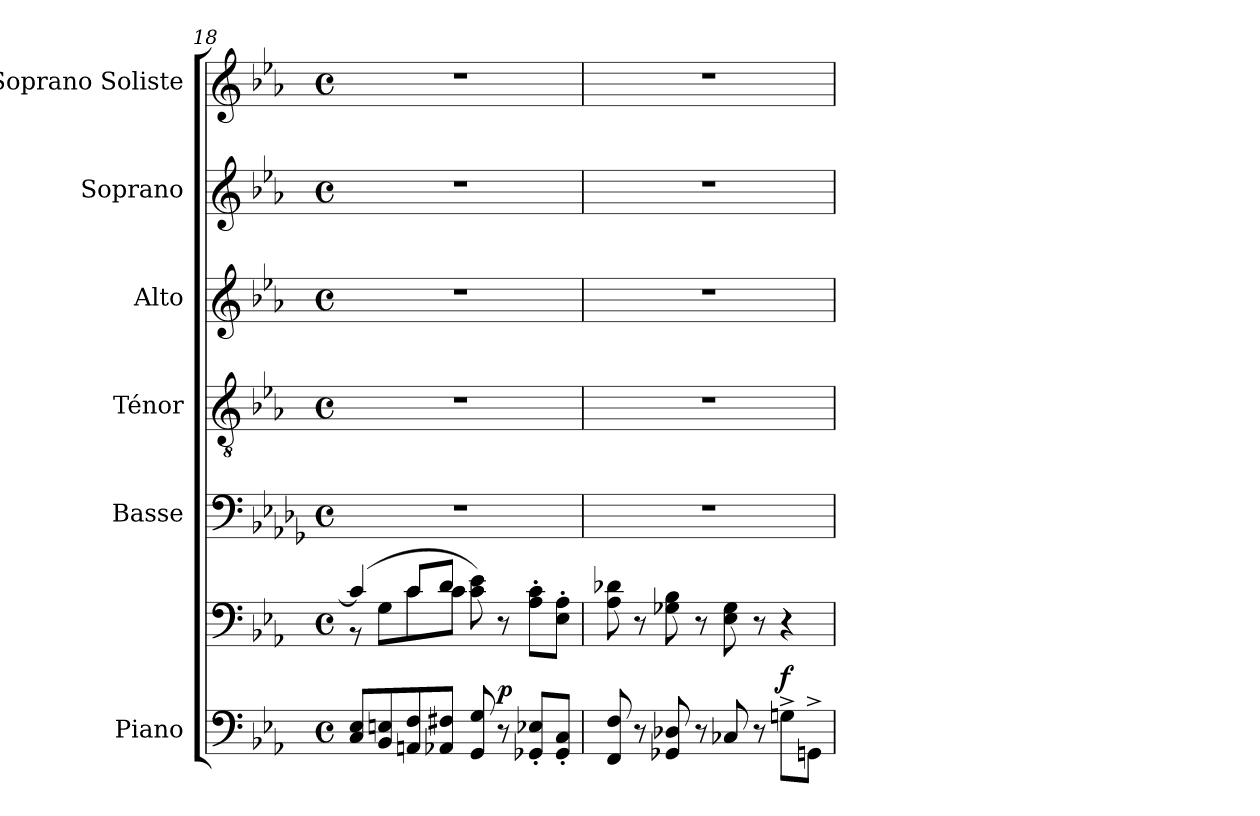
**kern	**kern	**dynam	**kern	**kern	**kern	**kern	**kern
*part6	*part6	*part6	*part5	*part4	*part3	*part2	*part1
*staff7	*staff6	*staff6/7	*staff5	*staff4	*staff3	*staff2	*staff1
*I"Piano	*	*	*I"Basse	*I"Ténor	*I"Alto	*I"Soprano	*I"Soprano Soliste
*I'Pno.	*	*	*I'B.	*I'T.	*I'A.	*I'S.	*
!!LO:LB:g=z
*clefF4	*clefF4	*	*clefF4	*clefGv2	*clefG2	*clefG2	*clefG2
*	*	*	*ITrd8c14	*	*	*	*
*k[b-e-a-]	*k[b-e-a-]	*	*k[b-e-a-d-g-]	*k[b-e-a-]	*k[b-e-a-]	*k[b-e-a-]	*k[b-e-a-]
*M4/4	*M4/4	*	*M4/4	*M4/4	*M4/4	*M4/4	*M4/4
*met(c)	*met(c)	*	*met(c)	*met(c)	*met(c)	*met(c)	*met(c)
=18	=18	=18	=18	=18	=18	=18	=18
*	*^	*	*	*	*	*	*
8C/ 8E-/L	(4c/]	8r	.	1r	1r	1r	1r	1r
8BB-/ 8En/	.	8G\L	.	.	.	.	.	.
8AAn/ 8F/	8c/L	8c\	.	.	.	.	.	.
8AA-X/ 8F#X/J	8d/J	8c\J	.	.	.	.	.	.
8GG/ 8G/	8c\ 8e-\)	2ryy	.	.	.	.	.	.
!	!	!	!LO:DY:a=2	!	!	!	!	!
8r	8r	.	p	.	.	.	.	.
8GG-X/' 8E-X/'L	8A-\' 8c\'L	.	.	.	.	.	.	.
8GG-/' 8C/'J	8E-\' 8A-\'J	.	.	.	.	.	.	.
*	*v	*v	*	*	*	*	*	*
=19	=19	=19	=19	=19	=19	=19	=19
8FF/ 8F/	8A-\ 8d-X\	.	1r	1r	1r	1r	1r
8r	8r	.	.	.	.	.	.
8GG-X/ 8D-X/	8G-X\ 8B-\	.	.	.	.	.	.
8r	8r	.	.	.	.	.	.
8C-X/	8E-\ 8G-\	.	.	.	.	.	.
8r	8r	.	.	.	.	.	.
!	!	!LO:DY:a=2	!	!	!	!	!
8Gn^\L	4r	f	.	.	.	.	.
8GGn^\J	.	.	.	.	.	.	.
=	=	=	=	=	=	=	=
*-	*-	*-	*-	*-	*-	*-	*-
